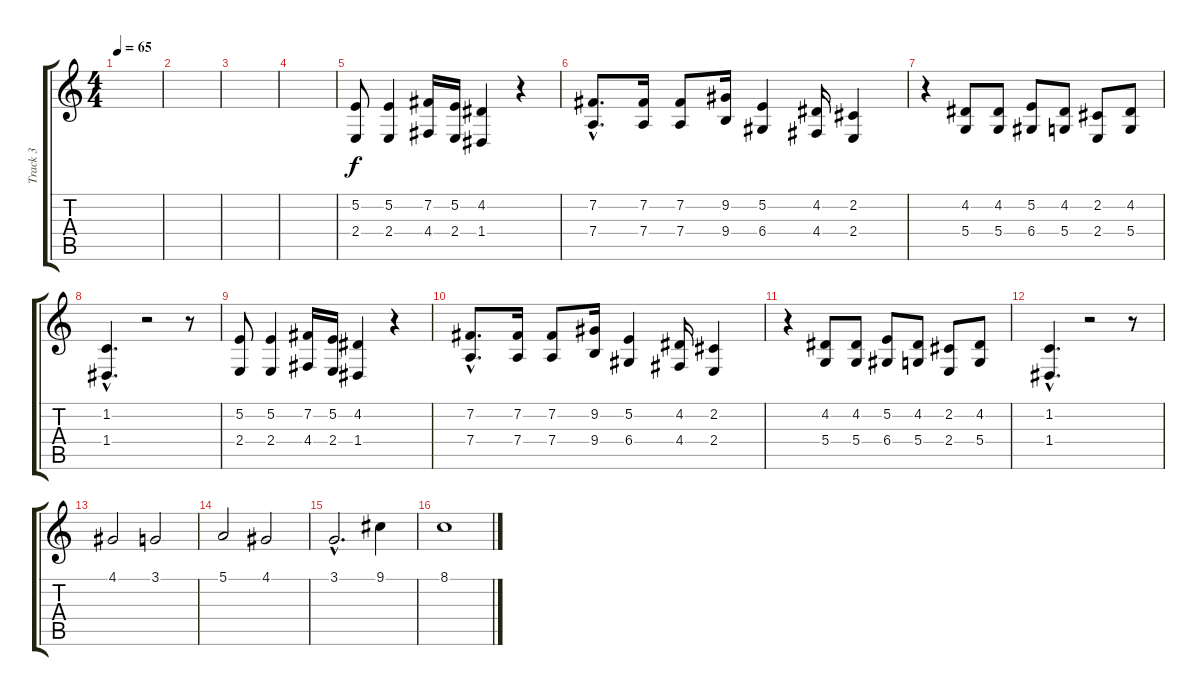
\track ("Track 3" "Track 3") {instrument cello}
\staff {score tabs}
\tuning (E4 B3 G3 D3 A2 E2) {hide}
\ts (4 4)
\tempo 65
\clef g2
\ks c
|
|
|
|
(5.2 2.4).8 (5.2 2.4).4 (7.2 4.4).16 (5.2 2.4).16 (4.2 1.4).4 r.4 |
(7.2{hac} 7.4{hac}).8{d} (7.2 7.4).16 (7.2 7.4).8 (9.2 9.4).16 (5.2 6.4).4 (4.2 4.4).16 (2.2 2.4).4 |
r.4 (4.2 5.4).8 (4.2 5.4).8 (5.2 6.4).8 (4.2 5.4).8 (2.2 2.4).8 (4.2 5.4).8 |
(1.2{hac} 1.4{hac}).4{d} r.2 r.8 |
(5.2 2.4).8 (5.2 2.4).4 (7.2 4.4).16 (5.2 2.4).16 (4.2 1.4).4 r.4 |
(7.2{hac} 7.4{hac}).8{d} (7.2 7.4).16 (7.2 7.4).8 (9.2 9.4).16 (5.2 6.4).4 (4.2 4.4).16 (2.2 2.4).4 |
r.4 (4.2 5.4).8 (4.2 5.4).8 (5.2 6.4).8 (4.2 5.4).8 (2.2 2.4).8 (4.2 5.4).8 |
(1.2{hac} 1.4{hac}).4{d} r.2 r.8 |
4.1.2 3.1.2 |
5.1.2{volume 3} 4.1.2 |
3.1{hac}.2{d} 9.1.4 |
8.1.1
